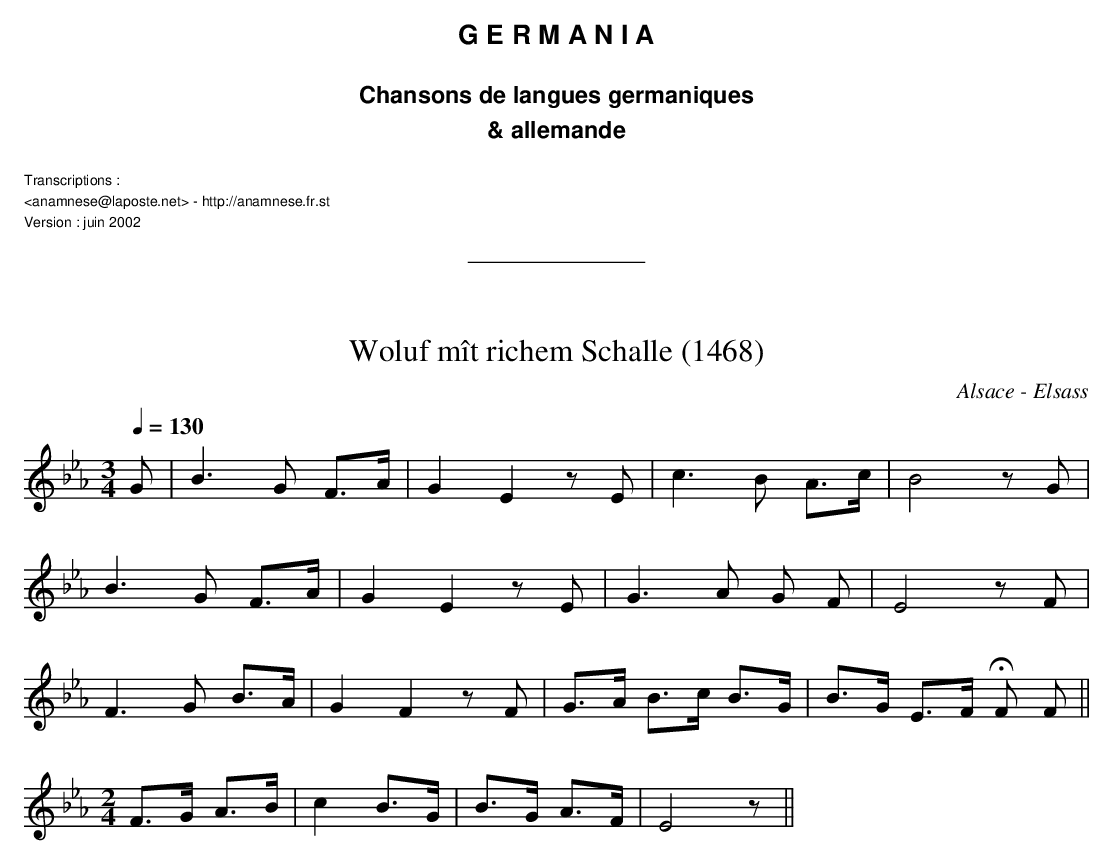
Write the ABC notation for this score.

X:1
T:Woluf mît richem Schalle (1468)
O:Alsace - Elsass
M:3/4
L:1/8
Q:1/4=130
K:Eb
G | B3 G F>A | G2E2 zE | c3 B A>c | B4 zG |
    B3 G F>A | G2E2 zE | G3 A G F | E4 zF |
    F3 G B>A | G2F2 zF | G>A B>c B>G | B>G E>F HF F ||
M:2/4
F>G A>B | c2 B>G | B>G A>F | E4 z ||
